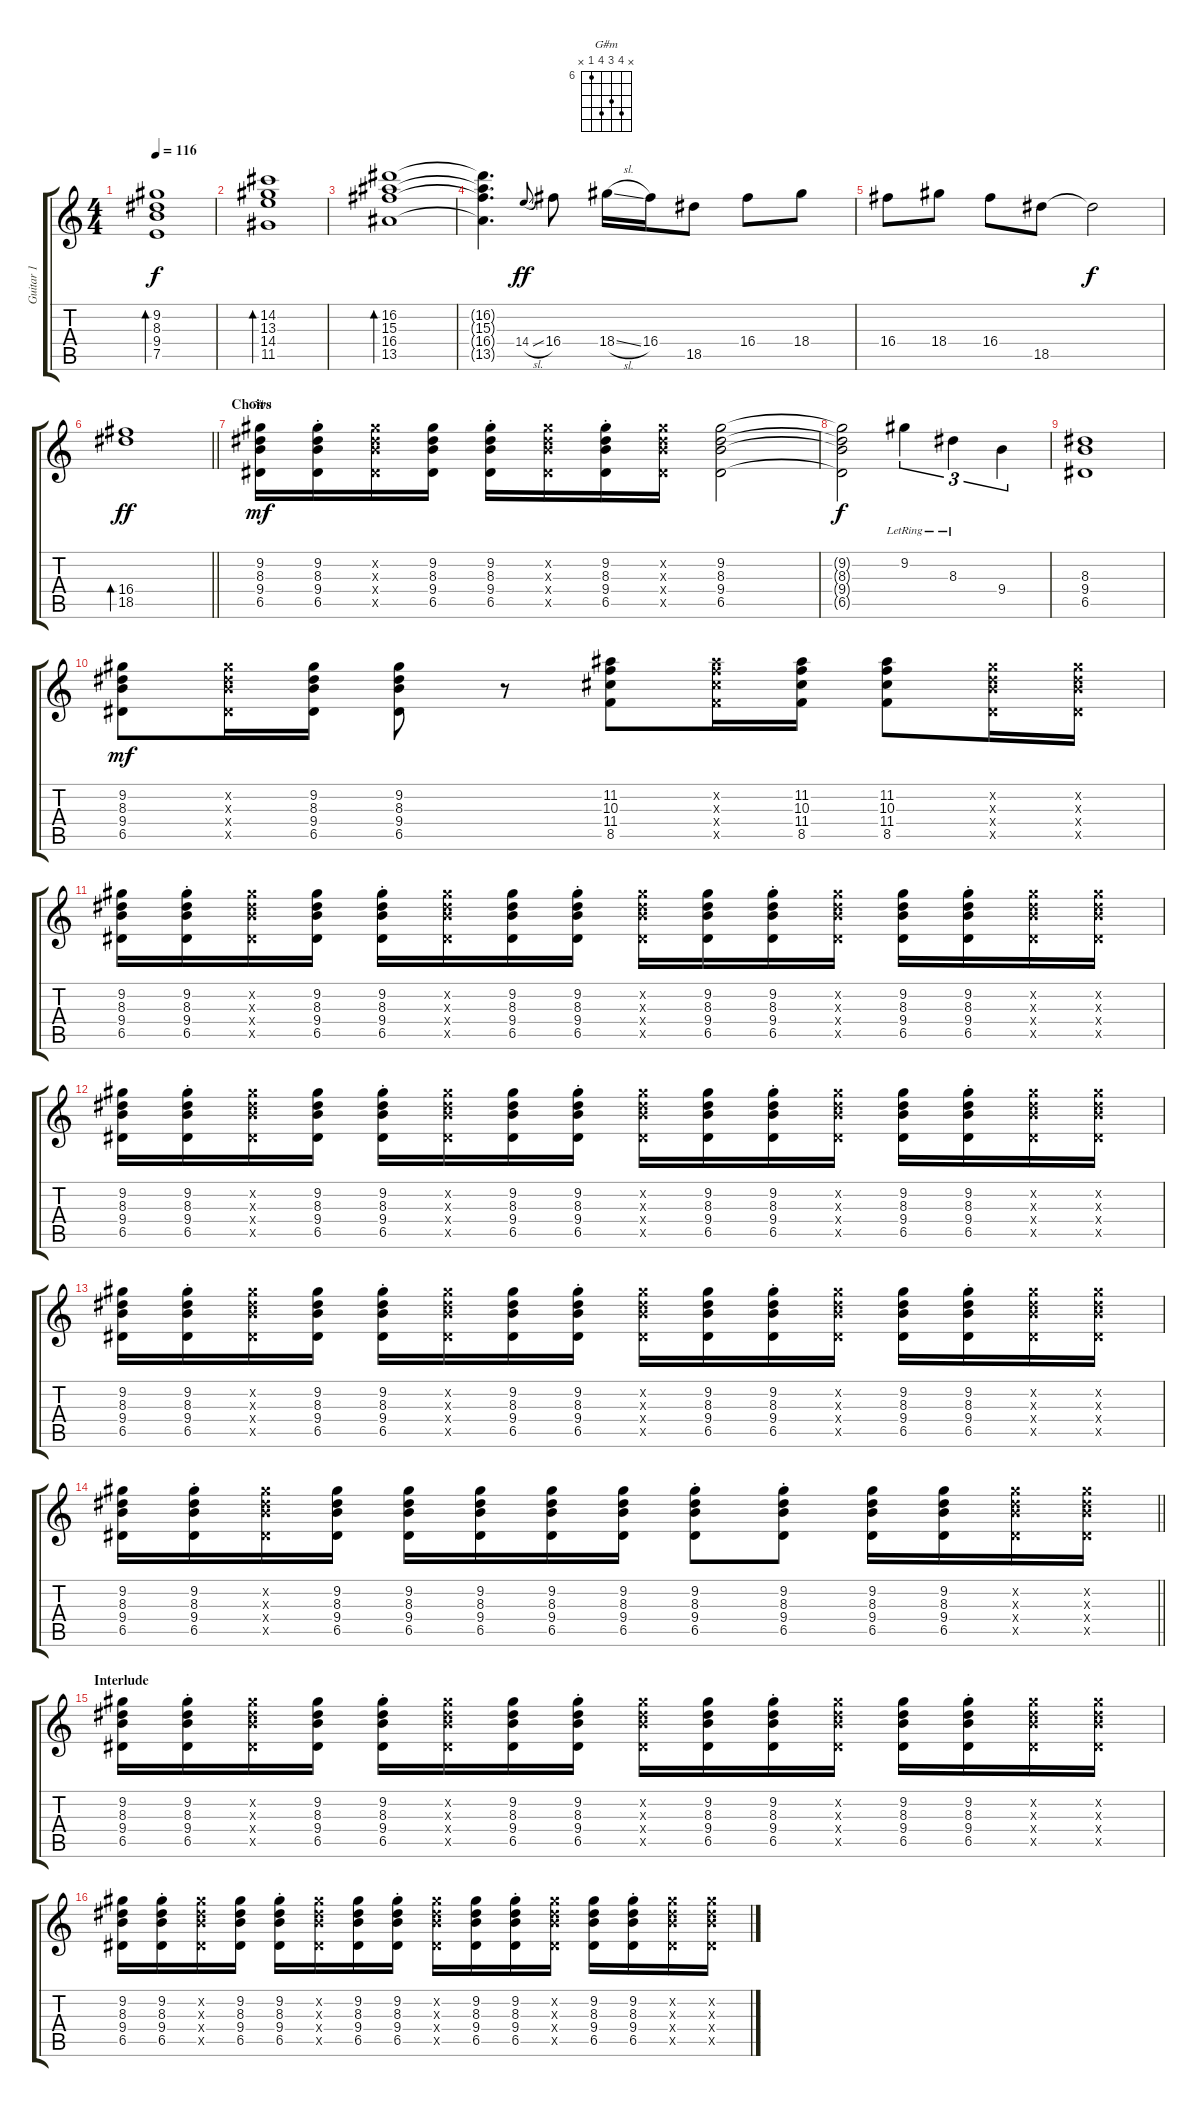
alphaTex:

\track ("Guitar 1" "Guitar 1") {instrument electricguitarclean}
\staff {score tabs}
\tuning (E4 B3 G3 D3 A2 E2) {hide}
\chord ("G#m" x 9 8 9 6 x) {firstfret 6}
\ts (4 4)
\tempo 116
\clef g2
\ks c
(9.2 8.3 9.4 7.5).1{bd 240 dy f} |
(14.2 13.3 14.4 11.5).1{bd 240} |
(16.2 15.3 16.4 13.5).1{bd 240} |
(16.2{t} 15.3{t} 16.4{t} 13.5{t}).4{d} 14.4{sl}.8{gr onbeat dy ff} 16.4.8 18.4{sl}.16 16.4.16 18.5.8 16.4.8 18.4.8 |
16.4.8 18.4.8 16.4.8 18.5.8 18.5{t}.2{dy f} |
\barLineRight lightlight
(16.4 18.5).1{bd 240 dy ff} |
\section ("" "Choirs")
(9.2 8.3 9.4 6.5).16{ch "G#m" dy mf} (9.2{st} 8.3{st} 9.4{st} 6.5{st}).16 (9.2{x} 8.3{x} 9.4{x} 6.5{x}).16 (9.2 8.3 9.4 6.5).16 (9.2{st} 8.3{st} 9.4{st} 6.5{st}).16 (9.2{x} 8.3{x} 9.4{x} 6.5{x}).16 (9.2{st} 8.3{st} 9.4{st} 6.5{st}).16 (9.2{x} 8.3{x} 9.4{x} 6.5{x}).16 (9.2 8.3 9.4 6.5).2 |
(9.2{t} 8.3{t} 9.4{t} 6.5{t}).2{dy f} 9.2{lr}.4{tu (3 2)} 8.3{lr}.4{tu (3 2)} 9.4.4{tu (3 2)} |
(8.3 9.4 6.5).1 |
(9.2 8.3 9.4 6.5).8{dy mf} (9.2{x} 8.3{x} 9.4{x} 6.5{x}).16 (9.2 8.3 9.4 6.5).16 (9.2 8.3 9.4 6.5).8 r.8 (11.2 10.3 11.4 8.5).8 (11.2{x} 10.3{x} 11.4{x} 8.5{x}).16 (11.2 10.3 11.4 8.5).16 (11.2 10.3 11.4 8.5).8 (9.2{x} 8.3{x} 9.4{x} 6.5{x}).16 (9.2{x} 8.3{x} 9.4{x} 6.5{x}).16 |
(9.2 8.3 9.4 6.5).16 (9.2{st} 8.3{st} 9.4{st} 6.5{st}).16 (9.2{x} 8.3{x} 9.4{x} 6.5{x}).16 (9.2 8.3 9.4 6.5).16 (9.2{st} 8.3{st} 9.4{st} 6.5{st}).16 (9.2{x} 8.3{x} 9.4{x} 6.5{x}).16 (9.2 8.3 9.4 6.5).16 (9.2{st} 8.3{st} 9.4{st} 6.5{st}).16 (9.2{x} 8.3{x} 9.4{x} 6.5{x}).16 (9.2 8.3 9.4 6.5).16 (9.2{st} 8.3{st} 9.4{st} 6.5{st}).16 (9.2{x} 8.3{x} 9.4{x} 6.5{x}).16 (9.2 8.3 9.4 6.5).16 (9.2{st} 8.3{st} 9.4{st} 6.5{st}).16 (9.2{x} 8.3{x} 9.4{x} 6.5{x}).16 (9.2{x} 8.3{x} 9.4{x} 6.5{x}).16 |
(9.2 8.3 9.4 6.5).16 (9.2{st} 8.3{st} 9.4{st} 6.5{st}).16 (9.2{x} 8.3{x} 9.4{x} 6.5{x}).16 (9.2 8.3 9.4 6.5).16 (9.2{st} 8.3{st} 9.4{st} 6.5{st}).16 (9.2{x} 8.3{x} 9.4{x} 6.5{x}).16 (9.2 8.3 9.4 6.5).16 (9.2{st} 8.3{st} 9.4{st} 6.5{st}).16 (9.2{x} 8.3{x} 9.4{x} 6.5{x}).16 (9.2 8.3 9.4 6.5).16 (9.2{st} 8.3{st} 9.4{st} 6.5{st}).16 (9.2{x} 8.3{x} 9.4{x} 6.5{x}).16 (9.2 8.3 9.4 6.5).16 (9.2{st} 8.3{st} 9.4{st} 6.5{st}).16 (9.2{x} 8.3{x} 9.4{x} 6.5{x}).16 (9.2{x} 8.3{x} 9.4{x} 6.5{x}).16 |
(9.2 8.3 9.4 6.5).16 (9.2{st} 8.3{st} 9.4{st} 6.5{st}).16 (9.2{x} 8.3{x} 9.4{x} 6.5{x}).16 (9.2 8.3 9.4 6.5).16 (9.2{st} 8.3{st} 9.4{st} 6.5{st}).16 (9.2{x} 8.3{x} 9.4{x} 6.5{x}).16 (9.2 8.3 9.4 6.5).16 (9.2{st} 8.3{st} 9.4{st} 6.5{st}).16 (9.2{x} 8.3{x} 9.4{x} 6.5{x}).16 (9.2 8.3 9.4 6.5).16 (9.2{st} 8.3{st} 9.4{st} 6.5{st}).16 (9.2{x} 8.3{x} 9.4{x} 6.5{x}).16 (9.2 8.3 9.4 6.5).16 (9.2{st} 8.3{st} 9.4{st} 6.5{st}).16 (9.2{x} 8.3{x} 9.4{x} 6.5{x}).16 (9.2{x} 8.3{x} 9.4{x} 6.5{x}).16 |
\barLineRight lightlight
(9.2 8.3 9.4 6.5).16 (9.2{st} 8.3{st} 9.4{st} 6.5{st}).16 (9.2{x} 8.3{x} 9.4{x} 6.5{x}).16 (9.2 8.3 9.4 6.5).16 (9.2 8.3 9.4 6.5).16 (9.2 8.3 9.4 6.5).16 (9.2 8.3 9.4 6.5).16 (9.2 8.3 9.4 6.5).16 (9.2{st} 8.3{st} 9.4{st} 6.5{st}).8 (9.2{st} 8.3{st} 9.4{st} 6.5{st}).8 (9.2 8.3 9.4 6.5).16 (9.2 8.3 9.4 6.5).16 (9.2{x} 8.3{x} 9.4{x} 6.5{x}).16 (9.2{x} 8.3{x} 9.4{x} 6.5{x}).16 |
\section ("" "Interlude")
(9.2 8.3 9.4 6.5).16 (9.2{st} 8.3{st} 9.4{st} 6.5{st}).16 (9.2{x} 8.3{x} 9.4{x} 6.5{x}).16 (9.2 8.3 9.4 6.5).16 (9.2{st} 8.3{st} 9.4{st} 6.5{st}).16 (9.2{x} 8.3{x} 9.4{x} 6.5{x}).16 (9.2 8.3 9.4 6.5).16 (9.2{st} 8.3{st} 9.4{st} 6.5{st}).16 (9.2{x} 8.3{x} 9.4{x} 6.5{x}).16 (9.2 8.3 9.4 6.5).16 (9.2{st} 8.3{st} 9.4{st} 6.5{st}).16 (9.2{x} 8.3{x} 9.4{x} 6.5{x}).16 (9.2 8.3 9.4 6.5).16 (9.2{st} 8.3{st} 9.4{st} 6.5{st}).16 (9.2{x} 8.3{x} 9.4{x} 6.5{x}).16 (9.2{x} 8.3{x} 9.4{x} 6.5{x}).16 |
(9.2 8.3 9.4 6.5).16 (9.2{st} 8.3{st} 9.4{st} 6.5{st}).16 (9.2{x} 8.3{x} 9.4{x} 6.5{x}).16 (9.2 8.3 9.4 6.5).16 (9.2{st} 8.3{st} 9.4{st} 6.5{st}).16 (9.2{x} 8.3{x} 9.4{x} 6.5{x}).16 (9.2 8.3 9.4 6.5).16 (9.2{st} 8.3{st} 9.4{st} 6.5{st}).16 (9.2{x} 8.3{x} 9.4{x} 6.5{x}).16 (9.2 8.3 9.4 6.5).16 (9.2{st} 8.3{st} 9.4{st} 6.5{st}).16 (9.2{x} 8.3{x} 9.4{x} 6.5{x}).16 (9.2 8.3 9.4 6.5).16 (9.2{st} 8.3{st} 9.4{st} 6.5{st}).16 (9.2{x} 8.3{x} 9.4{x} 6.5{x}).16 (9.2{x} 8.3{x} 9.4{x} 6.5{x}).16
